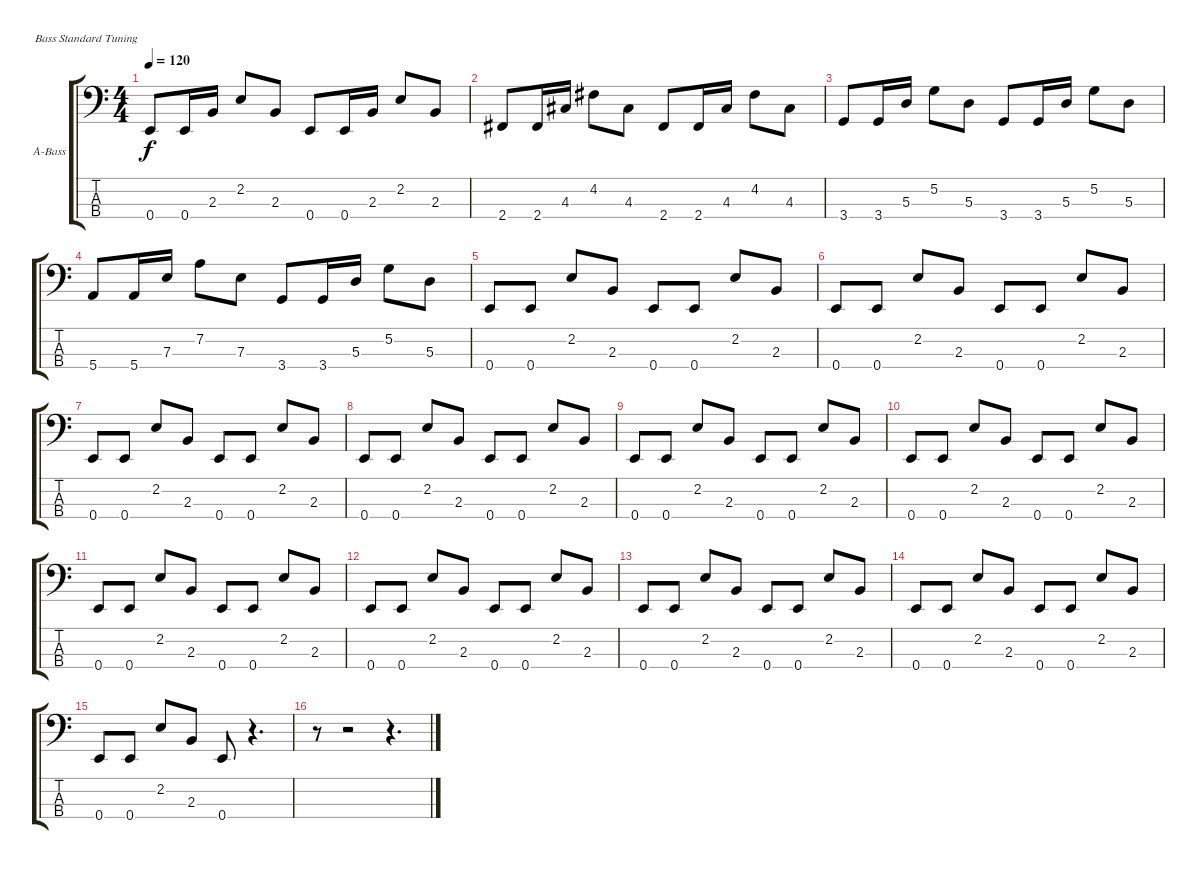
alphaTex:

\bracketExtendMode groupsimilarinstruments
\firstSystemTrackNameOrientation horizontal
\otherSystemsTrackNameOrientation horizontal
\track ("" "A-Bass") {instrument lead2sawtooth}
\staff {score tabs}
\tuning (G2 D2 A1 E1)
\displaytranspose 12
\ts (4 4)
\tempo 120
\clef f4
\ks c
0.4.8{dy f} 0.4.16 2.3.16 2.2.8 2.3.8 0.4.8 0.4.16 2.3.16 2.2.8 2.3.8 |
2.4.8 2.4.16 4.3.16 4.2.8 4.3.8 2.4.8 2.4.16 4.3.16 4.2.8 4.3.8 |
3.4.8 3.4.16 5.3.16 5.2.8 5.3.8 3.4.8 3.4.16 5.3.16 5.2.8 5.3.8 |
5.4.8 5.4.16 7.3.16 7.2.8 7.3.8 3.4.8 3.4.16 5.3.16 5.2.8 5.3.8 |
0.4.8 0.4.8 2.2.8 2.3.8 0.4.8 0.4.8 2.2.8 2.3.8 |
0.4.8 0.4.8 2.2.8 2.3.8 0.4.8 0.4.8 2.2.8 2.3.8 |
0.4.8 0.4.8 2.2.8 2.3.8 0.4.8 0.4.8 2.2.8 2.3.8 |
0.4.8 0.4.8 2.2.8 2.3.8 0.4.8 0.4.8 2.2.8 2.3.8 |
0.4.8 0.4.8 2.2.8 2.3.8 0.4.8 0.4.8 2.2.8 2.3.8 |
0.4.8 0.4.8 2.2.8 2.3.8 0.4.8 0.4.8 2.2.8 2.3.8 |
0.4.8 0.4.8 2.2.8 2.3.8 0.4.8 0.4.8 2.2.8 2.3.8 |
0.4.8 0.4.8 2.2.8 2.3.8 0.4.8 0.4.8 2.2.8 2.3.8 |
0.4.8 0.4.8 2.2.8 2.3.8 0.4.8 0.4.8 2.2.8 2.3.8 |
0.4.8 0.4.8 2.2.8 2.3.8 0.4.8 0.4.8 2.2.8 2.3.8 |
0.4.8 0.4.8 2.2.8 2.3.8 0.4.8 r.4{d} |
r.8 r.2 r.4{d}
